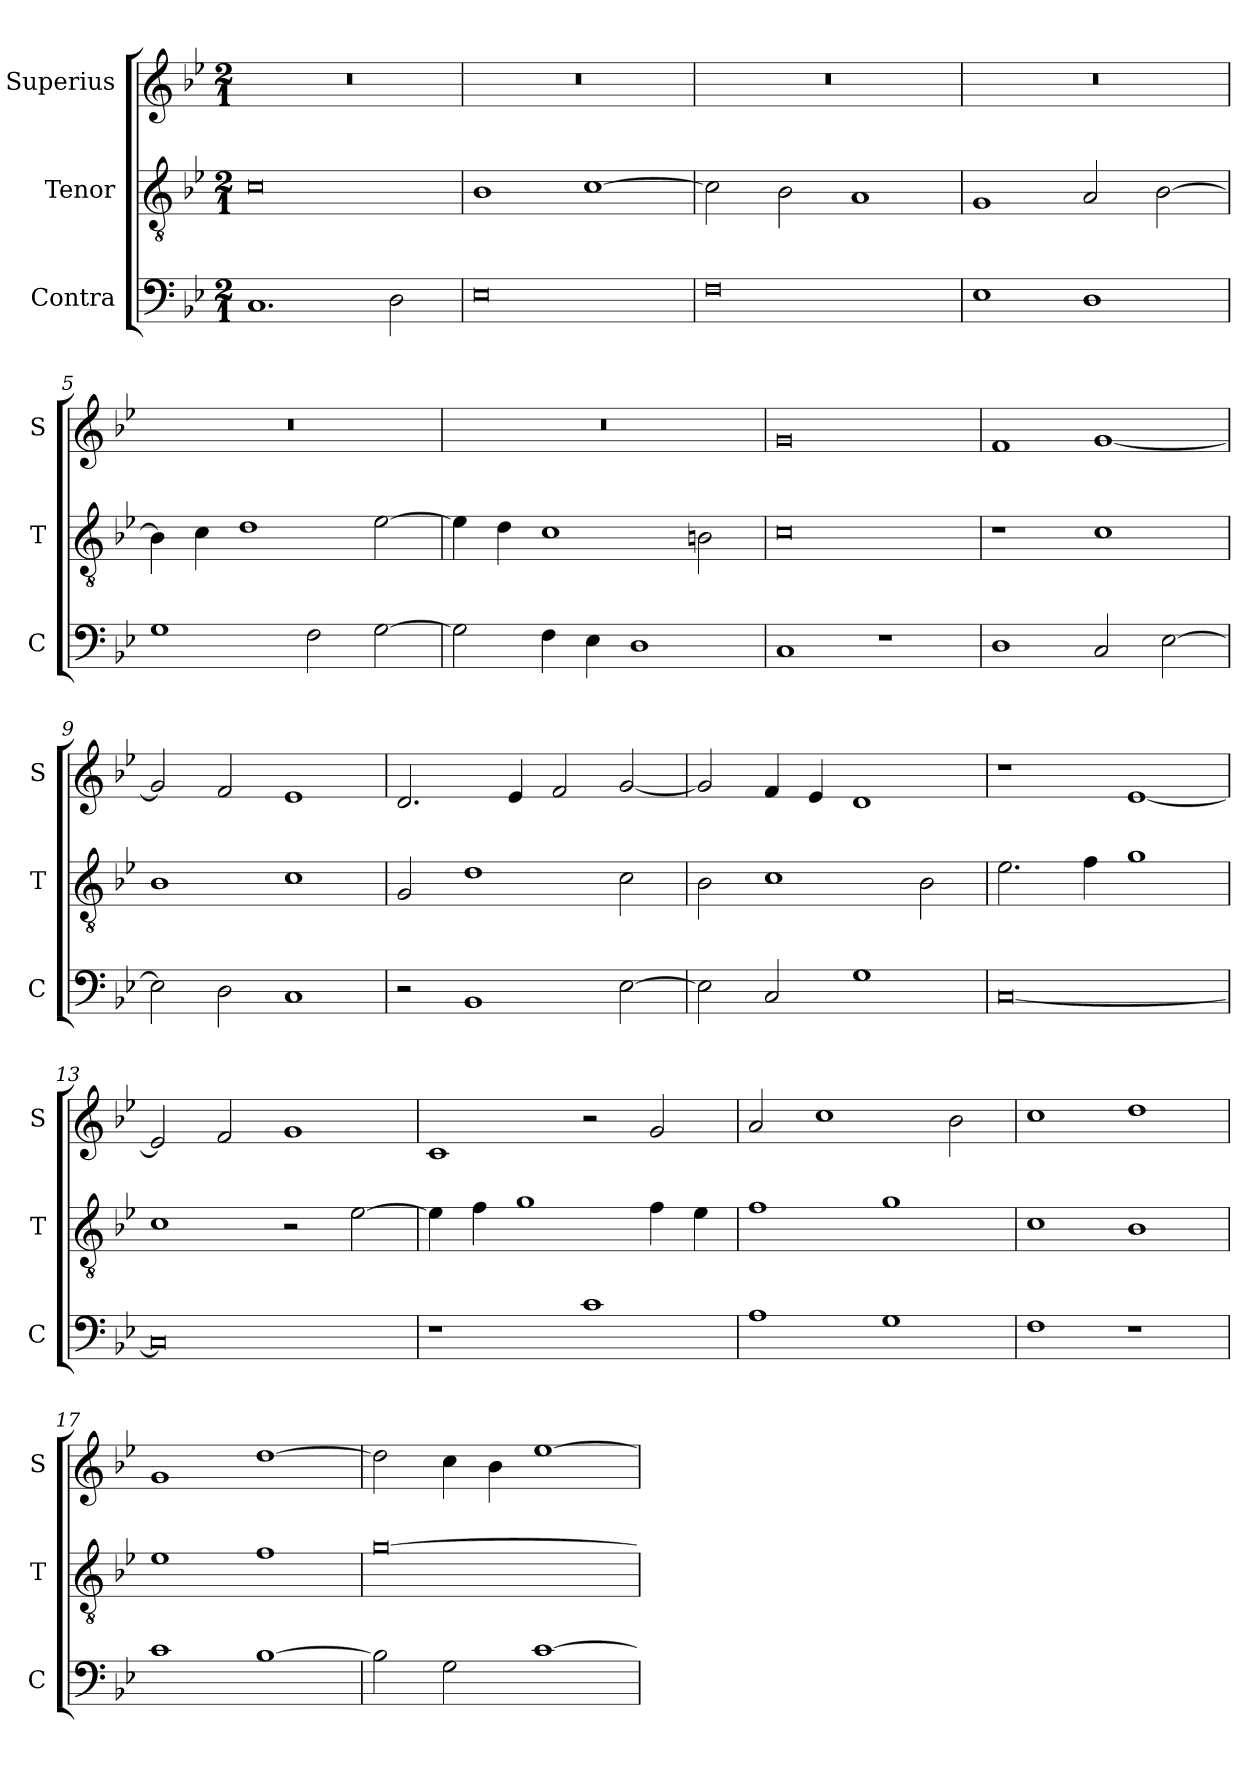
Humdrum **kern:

**kern	**kern	**kern
*part3	*part2	*part1
*staff3	*staff2	*staff1
*I"Contra	*I"Tenor	*I"Superius
*I'C	*I'T	*I'S
*clefF4	*clefGv2	*clefG2
*k[b-e-]	*k[b-e-]	*k[b-e-]
*M2/1	*M2/1	*M2/1
=1	=1	=1
1.C	0c	0r
2D\	.	.
=2	=2	=2
0E-	1B-	0r
.	[1c	.
=3	=3	=3
0F	2c\]	0r
.	2B-\	.
.	1A	.
=4	=4	=4
1E-	1G	0r
1D	2A/	.
.	[2B-\	.
=5	=5	=5
1G	4B-\]	0r
.	4c\	.
.	1d	.
2F\	.	.
[2G\	[2e-\	.
=6	=6	=6
2G\]	4e-\]	0r
.	4d\	.
4F\	1c	.
4E-\	.	.
1D	.	.
.	2Bn\	.
=7	=7	=7
1C	0c	0g
1r	.	.
=8	=8	=8
1D	1r	1f
2C/	1c	[1g
[2E-\	.	.
=9	=9	=9
2E-\]	1B-	2g/]
2D\	.	2f/
1C	1c	1e-
=10	=10	=10
2r	2G/	2.d/
1BB-	1d	.
.	.	4e-/
.	.	2f/
[2E-\	2c\	[2g/
=11	=11	=11
2E-\]	2B-\	2g/]
2C/	1c	4f/
.	.	4e-/
1G	.	1d
.	2B-\	.
=12	=12	=12
[0C	2.e-\	1r
.	4f\	.
.	1g	[1e-
=13	=13	=13
0C]	1c	2e-/]
.	.	2f/
.	2r	1g
.	[2e-\	.
=14	=14	=14
1r	4e-\]	1c
.	4f\	.
.	1g	.
1c	.	2r
.	4f\	2g/
.	4e-\	.
=15	=15	=15
1A	1f	2a/
.	.	1cc
1G	1g	.
.	.	2b-\
=16	=16	=16
1F	1c	1cc
1r	1B-	1dd
=17	=17	=17
1c	1e-	1g
[1B-	1f	[1dd
=18	=18	=18
2B-\]	[0g	2dd\]
2G\	.	4cc\
.	.	4b-\
[1c	.	[1ee-
=	=	=
*-	*-	*-
